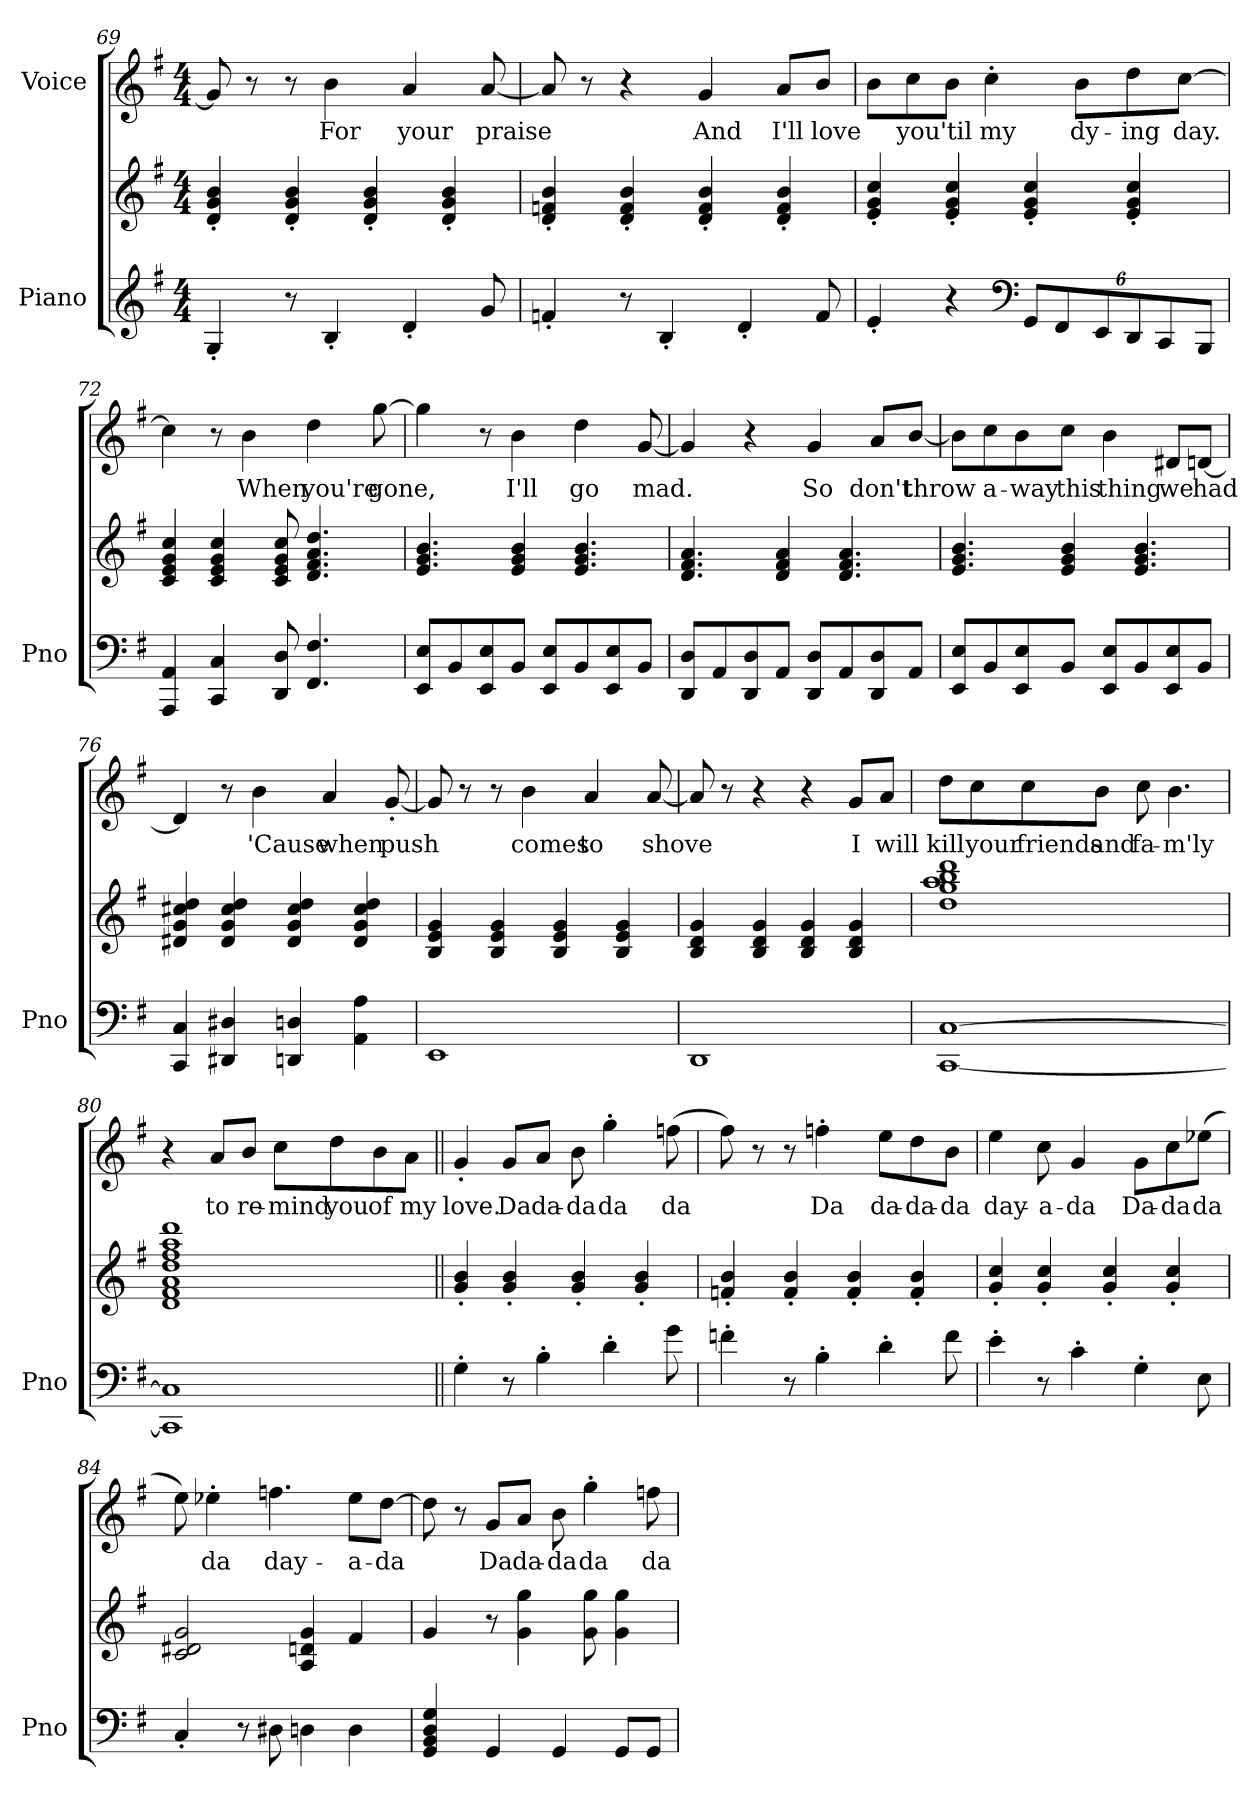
**kern	**kern	**kern	**text
*part2	*part2	*part1	*part1
*staff3	*staff2	*staff1	*staff1
*I"Piano	*	*I"Voice	*
*I'Pno	*	*	*
!!LO:LB:g=z
*clefG2	*clefG2	*clefG2	*
*k[f#]	*k[f#]	*k[f#]	*
*M4/4	*M4/4	*M4/4	*
=69	=69	=69	=69
4G'/	4d/' 4g/' 4b/'	8g/]	.
.	.	8r	.
8r	4d/' 4g/' 4b/'	8r	.
!	!	!	!LO:LY:b
4B'/	.	4b\	For
.	4d/' 4g/' 4b/'	.	.
!	!	!	!LO:LY:b
4d'/	.	4a/	your
.	4d/' 4g/' 4b/'	.	.
!	!	!	!LO:LY:b
8g/	.	[8a/	praise
=70	=70	=70	=70
4fn'/	4d/' 4fn/' 4b/'	8a/]	.
.	.	8r	.
8r	4d/' 4f/' 4b/'	4r	.
4B'/	.	.	.
!	!	!	!LO:LY:b
.	4d/' 4f/' 4b/'	4g/	And
4d'/	.	.	.
!	!	!	!LO:LY:b
.	4d/' 4f/' 4b/'	8a/L	I'll
!	!	!	!LO:LY:b
8f/	.	8b/J	love
=71	=71	=71	=71
4e'/	4e/' 4g/' 4cc/'	8b\L	.
!	!	!	!LO:LY:b
.	.	8cc\	you
!	!	!	!LO:LY:b
4r	4e/' 4g/' 4cc/'	8b\J	'til
!	!	!	!LO:LY:b
.	.	4cc'\	my
*clefF4	*	*	*
*Xbrackettup	*	*	*
12GG/L	4e/' 4g/' 4cc/'	.	.
12FF#/	.	.	.
!	!	!	!LO:LY:b
.	.	8b\L	dy-
12EE/	.	.	.
!	!	!	!LO:LY:b
12DD/	4e/' 4g/' 4cc/'	8dd\	-ing
12CC/	.	.	.
!	!	!	!LO:LY:b
.	.	[8cc\J	day.
12BBB/J	.	.	.
!!LO:LB:g=z
=72	=72	=72	=72
4AAA/ 4AA/	4c/ 4e/ 4g/ 4cc/	4cc\]	.
4CC/ 4C/	4c/ 4e/ 4g/ 4cc/	8r	.
!	!	!	!LO:LY:b
.	.	4b\	When
8DD/ 8D/	8c/ 8e/ 8g/ 8cc/	.	.
!	!	!	!LO:LY:b
4.FF#/ 4.F#/	4.d/ 4.f#/ 4.a/ 4.dd/	4dd\	you're
!	!	!	!LO:LY:b
.	.	[8gg\	gone,
=73	=73	=73	=73
8EE/ 8E/L	4.e/ 4.g/ 4.b/	4gg\]	.
8BB/	.	.	.
8EE/ 8E/	.	8r	.
!	!	!	!LO:LY:b
8BB/J	4e/ 4g/ 4b/	4b\	I'll
8EE/ 8E/L	.	.	.
!	!	!	!LO:LY:b
8BB/	4.e/ 4.g/ 4.b/	4dd\	go
8EE/ 8E/	.	.	.
!	!	!	!LO:LY:b
8BB/J	.	[8g/	mad.
=74	=74	=74	=74
8DD/ 8D/L	4.d/ 4.f#/ 4.a/	4g/]	.
8AA/	.	.	.
8DD/ 8D/	.	4r	.
8AA/J	4d/ 4f#/ 4a/	.	.
!	!	!	!LO:LY:b
8DD/ 8D/L	.	4g/	So
8AA/	4.d/ 4.f#/ 4.a/	.	.
!	!	!	!LO:LY:b
8DD/ 8D/	.	8a/L	don't
!	!	!	!LO:LY:b
8AA/J	.	[8b/J	throw
!!LO:LB:g=z
=75	=75	=75	=75
8EE/ 8E/L	4.e/ 4.g/ 4.b/	8b\L]	.
!	!	!	!LO:LY:b
8BB/	.	8cc\	a-
!	!	!	!LO:LY:b
8EE/ 8E/	.	8b\	-way
!	!	!	!LO:LY:b
8BB/J	4e/ 4g/ 4b/	8cc\J	this
!	!	!	!LO:LY:b
8EE/ 8E/L	.	4b\	thing
8BB/	4.e/ 4.g/ 4.b/	.	.
!	!	!	!LO:LY:b
8EE/ 8E/	.	8d#X/L	we
!	!	!	!LO:LY:b
8BB/J	.	[8dn/J	had
=76	=76	=76	=76
4CC/ 4C/	4d#X/ 4g/ 4cc#X/ 4dd/	4d/]	.
4DD#X/ 4D#X/	4d#/ 4g/ 4cc#/ 4dd/	8r	.
!	!	!	!LO:LY:b
.	.	4b\	'Cause
4DDn/ 4Dn/	4d#/ 4g/ 4cc#/ 4dd/	.	.
!	!	!	!LO:LY:b
.	.	4a/	when
4AA\ 4A\	4d#/ 4g/ 4cc#/ 4dd/	.	.
!	!	!	!LO:LY:b
.	.	[8g'/	push
=77	=77	=77	=77
1EE	4B/ 4e/ 4g/	8g/]	.
.	.	8r	.
.	4B/ 4e/ 4g/	8r	.
!	!	!	!LO:LY:b
.	.	4b\	comes
.	4B/ 4e/ 4g/	.	.
!	!	!	!LO:LY:b
.	.	4a/	to
.	4B/ 4e/ 4g/	.	.
!	!	!	!LO:LY:b
.	.	[8a/	shove
!!LO:PB:g=z
=78	=78	=78	=78
1DD	4B/ 4d/ 4g/	8a/]	.
.	.	8r	.
.	4B/ 4d/ 4g/	4r	.
.	4B/ 4d/ 4g/	4r	.
!	!	!	!LO:LY:b
.	4B/ 4d/ 4g/	8g/L	I
!	!	!	!LO:LY:b
.	.	8a/J	will
=79	=79	=79	=79
!	!	!	!LO:LY:b
[1CC [1C	1dd 1gg 1aa 1bb 1ddd	8dd\L	kill
!	!	!	!LO:LY:b
.	.	8cc\	your
!	!	!	!LO:LY:b
.	.	8cc\	friends
!	!	!	!LO:LY:b
.	.	8b\J	and
!	!	!	!LO:LY:b
.	.	8cc\	fa-
!	!	!	!LO:LY:b
.	.	4.b\	-m'ly
=80	=80	=80	=80
1CC] 1C]	1d 1f# 1a 1dd 1ff# 1aa 1ddd	4r	.
!	!	!	!LO:LY:b
.	.	8a/L	to
!	!	!	!LO:LY:b
.	.	8b/J	re-
!	!	!	!LO:LY:b
.	.	8cc\L	-mind
!	!	!	!LO:LY:b
.	.	8dd\	you
!	!	!	!LO:LY:b
.	.	8b\	of
!	!	!	!LO:LY:b
.	.	8a\J	my
!!LO:LB:g=z
=81||	=81||	=81||	=81||
!	!	!	!LO:LY:b
4G'\	4g/' 4b/'	4g'/	love.
!	!	!	!LO:LY:b
8r	4g/' 4b/'	8g/L	Da
!	!	!	!LO:LY:b
4B'\	.	8a/J	da-
!	!	!	!LO:LY:b
.	4g/' 4b/'	8b\	-da
!	!	!	!LO:LY:b
4d'\	.	4gg'\	da
.	4g/' 4b/'	.	.
!	!	!	!LO:LY:b
8g\	.	(>8ffn\	da
=82	=82	=82	=82
4fn'\	4fn/' 4b/'	8ff#\)	.
.	.	8r	.
8r	4f/' 4b/'	8r	.
!	!	!	!LO:LY:b
4B'\	.	4ffn'\	Da
.	4f/' 4b/'	.	.
!	!	!	!LO:LY:b
4d'\	.	8ee\L	da-
!	!	!	!LO:LY:b
.	4f/' 4b/'	8dd\	-da-
!	!	!	!LO:LY:b
8f\	.	8b\J	-da
=83	=83	=83	=83
!	!	!	!LO:LY:b
4e'\	4g/' 4cc/'	4ee\	day-
!	!	!	!LO:LY:b
8r	4g/' 4cc/'	8cc\	-a-
!	!	!	!LO:LY:b
4c'\	.	4g/	-da
.	4g/' 4cc/'	.	.
!	!	!	!LO:LY:b
4G'\	.	8g\L	Da-
!	!	!	!LO:LY:b
.	4g/' 4cc/'	8cc\	-da
!	!	!	!LO:LY:b
8E\	.	(>8ee-X\J	da
=84	=84	=84	=84
4C'/	2c/ 2d#X/ 2g/	8ee\)	.
!	!	!	!LO:LY:b
.	.	4ee-X'\	da
8r	.	.	.
!	!	!	!LO:LY:b
8D#X\	.	4.ffn\	day-
4Dn\	4A/ 4dn/ 4g/	.	.
!	!	!	!LO:LY:b
4D\	4f#/	8ee-\L	-a-
!	!	!	!LO:LY:b
.	.	[8dd\J	-da
!!LO:LB:g=z
=85	=85	=85	=85
4GG/ 4BB/ 4D/ 4G/	4g/	8dd\]	.
.	.	8r	.
!	!	!	!LO:LY:b
4GG/	8r	8g/L	Da
!	!	!	!LO:LY:b
.	4g\ 4gg\	8a/J	da-
!	!	!	!LO:LY:b
4GG/	.	8b\	-da
!	!	!	!LO:LY:b
.	8g\ 8gg\	4gg'\	da
8GG/L	4g\ 4gg\	.	.
!	!	!	!LO:LY:b
8GG/J	.	8ffn\	da
=	=	=	=
*-	*-	*-	*-
